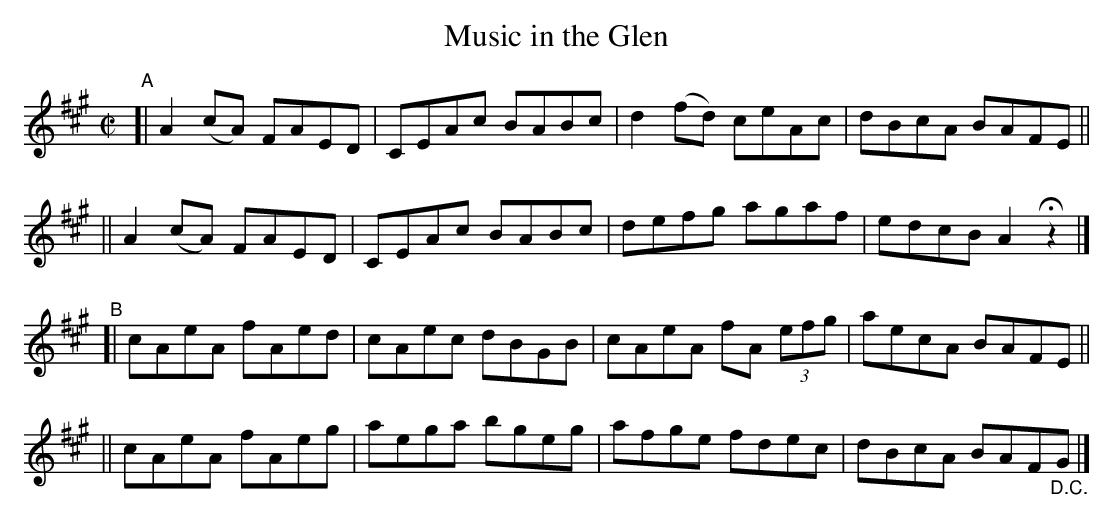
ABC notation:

X:1
T: Music in the Glen
M: C|
L: 1/8
K: A
"^A"\
[| A2(cA) FAED | CEAc BABc | d2(fd) ceAc | dBcA BAFE ||
|| A2(cA) FAED | CEAc BABc | defg   agaf | edcB A2 Hz2 |]
"^B"\
[| cAeA fAed | cAec dBGB | cAeA fA (3efg | aecA BAFE ||
|| cAeA fAeg | aega bgeg | afge fdec | dBcA BAF"_D.C."G |]
